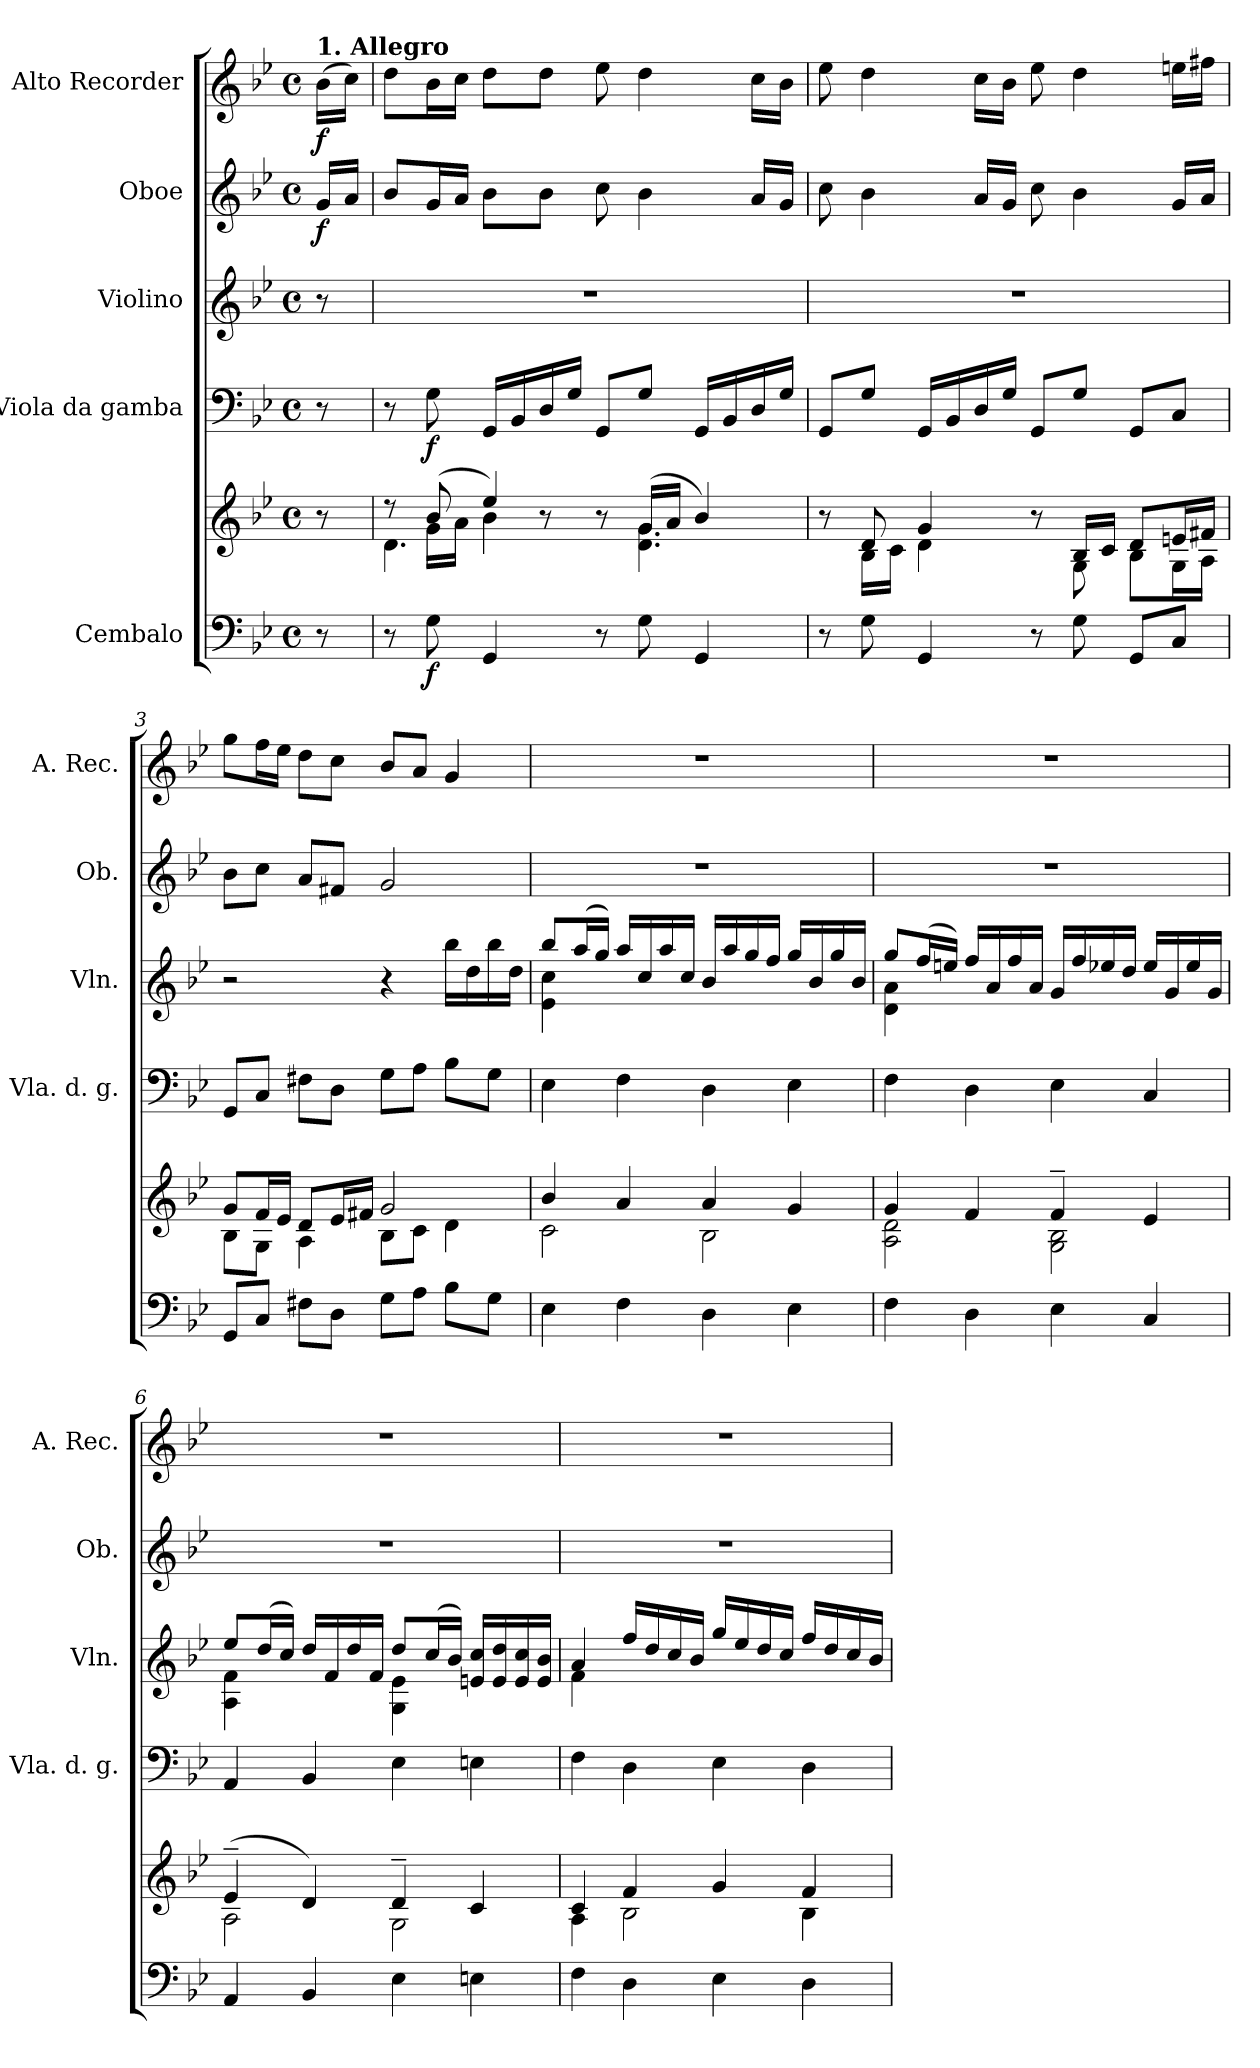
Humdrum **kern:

**kern	**kern	**dynam	**kern	**dynam	**kern	**kern	**dynam	**kern	**dynam
*part5	*part5	*part5	*part4	*part4	*part3	*part2	*part2	*part1	*part1
*staff6	*staff5	*staff5/6	*staff4	*staff4	*staff3	*staff2	*staff2	*staff1	*staff1
*I"Cembalo	*	*	*I"Viola da gamba	*	*I"Violino	*I"Oboe	*	*I"Alto Recorder	*
*	*	*	*I'Vla. d. g.	*	*I'Vln.	*I'Ob.	*	*I'A. Rec.	*
*clefF4	*clefG2	*	*clefF4	*	*clefG2	*clefG2	*	*clefG2	*
*k[b-e-]	*k[b-e-]	*	*k[b-e-]	*	*k[b-e-]	*k[b-e-]	*	*k[b-e-]	*
*M4/4	*M4/4	*	*M4/4	*	*M4/4	*M4/4	*	*M4/4	*
*met(c)	*met(c)	*	*met(c)	*	*met(c)	*met(c)	*	*met(c)	*
*MM100	*MM100	*	*MM100	*	*MM100	*MM100	*	*MM100	*
=	=	=	=	=	=	=	=	=	=
!	!	!	!	!	!	!	!	!LO:TX:a:B:t=1. Allegro	!
!	!	!	!	!	!	!	!LO:DY:b	!	!LO:DY:b
8r	8r	.	8r	.	8r	16g/LL	f	(>16b-\LL	f
.	.	.	.	.	.	16a/JJ	.	16cc\JJ)	.
=1	=1	=1	=1	=1	=1	=1	=1	=1	=1
*	*^	*	*	*	*	*	*	*	*
*	*	*^	*	*	*	*	*	*	*	*
8r	8r	8ryy	4.d\	.	8r	.	1r	8b-/L	.	8dd\L	.
!	!	!	!	!LO:DY:b=2	!	!LO:DY:b	!	!	!	!	!
8G\	(8b-/	16g\LL	.	f	8G\	f	.	16g/L	.	16b-\L	.
.	.	16a\JJ	.	.	.	.	.	16a/JJ	.	16cc\JJ	.
4GG/	4ee-/)	4b-\	.	.	16GG/LL	.	.	8b-\L	.	8dd\L	.
.	.	.	.	.	16BB-/	.	.	.	.	.	.
.	.	.	8r	.	16D/	.	.	8b-\J	.	8dd\J	.
.	.	.	.	.	16G/JJ	.	.	.	.	.	.
8r	8r	8ryy	2ryy	.	8GG/L	.	.	8cc\	.	8ee-\	.
8G\	(16g/LL	4.d\ 4.g\	.	.	8G/J	.	.	4b-\	.	4dd\	.
.	16a/JJ	.	.	.	.	.	.	.	.	.	.
4GG/	4b-/)	.	.	.	16GG/LL	.	.	.	.	.	.
.	.	.	.	.	16BB-/	.	.	.	.	.	.
.	.	.	.	.	16D/	.	.	16a/LL	.	16cc\LL	.
.	.	.	.	.	16G/JJ	.	.	16g/JJ	.	16b-\JJ	.
*	*	*v	*v	*	*	*	*	*	*	*	*
=2	=2	=2	=2	=2	=2	=2	=2	=2	=2	=2
8r	8r	8ryy	.	8GG/L	.	1r	8cc\	.	8ee-\	.
8G\	8d/	16B-\LL	.	8G/J	.	.	4b-\	.	4dd\	.
.	.	16c\JJ	.	.	.	.	.	.	.	.
4GG/	4g/	4d\	.	16GG/LL	.	.	.	.	.	.
.	.	.	.	16BB-/	.	.	.	.	.	.
.	.	.	.	16D/	.	.	16a/LL	.	16cc\LL	.
.	.	.	.	16G/JJ	.	.	16g/JJ	.	16b-\JJ	.
8r	8r	8ryy	.	8GG/L	.	.	8cc\	.	8ee-\	.
8G\	16B-/LL	8G\	.	8G/J	.	.	4b-\	.	4dd\	.
.	16c/JJ	.	.	.	.	.	.	.	.	.
8GG/L	8d/L	8B-\L	.	8GG/L	.	.	.	.	.	.
8C/J	16en/L	16G\L	.	8C/J	.	.	16g/LL	.	16een\LL	.
.	16f#X/JJ	16A\JJ	.	.	.	.	16a/JJ	.	16ff#X\JJ	.
=3	=3	=3	=3	=3	=3	=3	=3	=3	=3	=3
8GG/L	8g/L	8B-\L	.	8GG/L	.	2r	8b-\L	.	8gg\L	.
8C/J	16f/L	8G\J	.	8C/J	.	.	8cc\J	.	16ff\L	.
.	16e-/JJ	.	.	.	.	.	.	.	16ee-\JJ	.
8F#X\L	8d/L	4A\	.	8F#X\L	.	.	8a/L	.	8dd\L	.
8D\J	16e-/L	.	.	8D\J	.	.	8f#X/J	.	8cc\J	.
.	16f#X/JJ	.	.	.	.	.	.	.	.	.
8G\L	2g/	8B-\L	.	8G\L	.	4r	2g/	.	8b-/L	.
8A\J	.	8c\J	.	8A\J	.	.	.	.	8a/J	.
8B-\L	.	4d\	.	8B-\L	.	16bb-\LL	.	.	4g/	.
.	.	.	.	.	.	16dd\	.	.	.	.
8G\J	.	.	.	8G\J	.	16bb-\	.	.	.	.
.	.	.	.	.	.	16dd\JJ	.	.	.	.
=4	=4	=4	=4	=4	=4	=4	=4	=4	=4	=4
*	*	*	*	*	*	*^	*	*	*	*
4E-\	4b-/	2c\	.	4E-\	.	8bb-/L	4e-\ 4cc\	1r	.	1r	.
.	.	.	.	.	.	(>16aa/L	.	.	.	.	.
.	.	.	.	.	.	16gg/JJ)	.	.	.	.	.
4F\	4a/	.	.	4F\	.	16aa/LL	2.ryy	.	.	.	.
.	.	.	.	.	.	16cc/	.	.	.	.	.
.	.	.	.	.	.	16aa/	.	.	.	.	.
.	.	.	.	.	.	16cc/JJ	.	.	.	.	.
4D\	4a/	2B-\	.	4D\	.	16b-/LL	.	.	.	.	.
.	.	.	.	.	.	16aa/	.	.	.	.	.
.	.	.	.	.	.	16gg/	.	.	.	.	.
.	.	.	.	.	.	16ff/JJ	.	.	.	.	.
4E-\	4g/	.	.	4E-\	.	16gg/LL	.	.	.	.	.
.	.	.	.	.	.	16b-/	.	.	.	.	.
.	.	.	.	.	.	16gg/	.	.	.	.	.
.	.	.	.	.	.	16b-/JJ	.	.	.	.	.
=5	=5	=5	=5	=5	=5	=5	=5	=5	=5	=5	=5
4F\	4g/	2A\ 2d\	.	4F\	.	8gg/L	4d\ 4a\	1r	.	1r	.
.	.	.	.	.	.	(>16ff/L	.	.	.	.	.
.	.	.	.	.	.	16een/JJ)	.	.	.	.	.
4D\	4f/	.	.	4D\	.	16ff/LL	2.ryy	.	.	.	.
.	.	.	.	.	.	16a/	.	.	.	.	.
.	.	.	.	.	.	16ff/	.	.	.	.	.
.	.	.	.	.	.	16a/JJ	.	.	.	.	.
4E-\	4f~/	2G\ 2B-\	.	4E-\	.	16g/LL	.	.	.	.	.
.	.	.	.	.	.	16ff/	.	.	.	.	.
.	.	.	.	.	.	16ee-X/	.	.	.	.	.
.	.	.	.	.	.	16dd/JJ	.	.	.	.	.
4C/	4e-/	.	.	4C/	.	16ee-/LL	.	.	.	.	.
.	.	.	.	.	.	16g/	.	.	.	.	.
.	.	.	.	.	.	16ee-/	.	.	.	.	.
.	.	.	.	.	.	16g/JJ	.	.	.	.	.
!!LO:LB:g=z
=6	=6	=6	=6	=6	=6	=6	=6	=6	=6	=6	=6
4AA/	(>4e-~/	2A\	.	4AA/	.	8ee-/L	4A\ 4f\	1r	.	1r	.
.	.	.	.	.	.	(16dd/L	.	.	.	.	.
.	.	.	.	.	.	16cc/JJ)	.	.	.	.	.
4BB-/	4d/)	.	.	4BB-/	.	16dd/LL	4ryy	.	.	.	.
.	.	.	.	.	.	16f/	.	.	.	.	.
.	.	.	.	.	.	16dd/	.	.	.	.	.
.	.	.	.	.	.	16f/JJ	.	.	.	.	.
4E-\	4d~/	2G\	.	4E-\	.	8dd/L	4G\ 4e-\	.	.	.	.
.	.	.	.	.	.	(16cc/L	.	.	.	.	.
.	.	.	.	.	.	16b-/JJ)	.	.	.	.	.
4En\	4c/	.	.	4En\	.	16en/ 16cc/LL	4ryy	.	.	.	.
.	.	.	.	.	.	16e/ 16dd/	.	.	.	.	.
.	.	.	.	.	.	16e/ 16cc/	.	.	.	.	.
.	.	.	.	.	.	16e/ 16b-/JJ	.	.	.	.	.
=7	=7	=7	=7	=7	=7	=7	=7	=7	=7	=7	=7
4F\	4c/	4A\	.	4F\	.	4a/	4f\	1r	.	1r	.
4D\	4f/	2B-\	.	4D\	.	16ff/LL	2.ryy	.	.	.	.
.	.	.	.	.	.	16dd/	.	.	.	.	.
.	.	.	.	.	.	16cc/	.	.	.	.	.
.	.	.	.	.	.	16b-/JJ	.	.	.	.	.
4E-\	4g/	.	.	4E-\	.	16gg/LL	.	.	.	.	.
.	.	.	.	.	.	16ee-/	.	.	.	.	.
.	.	.	.	.	.	16dd/	.	.	.	.	.
.	.	.	.	.	.	16cc/JJ	.	.	.	.	.
4D\	4f/	4B-\	.	4D\	.	16ff/LL	.	.	.	.	.
.	.	.	.	.	.	16dd/	.	.	.	.	.
.	.	.	.	.	.	16cc/	.	.	.	.	.
.	.	.	.	.	.	16b-/JJ	.	.	.	.	.
*	*v	*v	*	*	*	*v	*v	*	*	*	*
=	=	=	=	=	=	=	=	=	=
*-	*-	*-	*-	*-	*-	*-	*-	*-	*-
